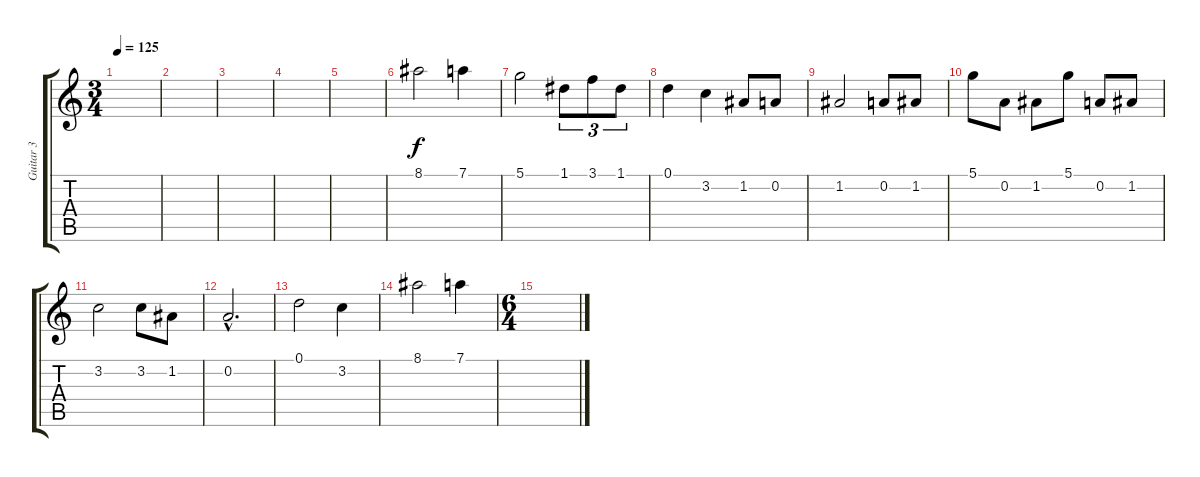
\track ("Guitar 3" "Guitar 3") {instrument distortionguitar}
\staff {score tabs}
\tuning (D4 A3 F3 C3 G2 D2) {hide}
\ts (3 4)
\tempo 125
\clef g2
\ks c
|
|
|
|
|
8.1.2 7.1.4 |
5.1.2 1.1.8{tu (3 2)} 3.1.8{tu (3 2)} 1.1.8{tu (3 2)} |
0.1.4 3.2.4 1.2.8 0.2.8 |
1.2.2 0.2.8 1.2.8 |
5.1.8 0.2.8 1.2.8 5.1.8 0.2.8 1.2.8 |
3.2.2 3.2.8 1.2.8 |
0.2{hac}.2{d} |
0.1.2 3.2.4 |
8.1.2 7.1.4 |
\ts (6 4)
